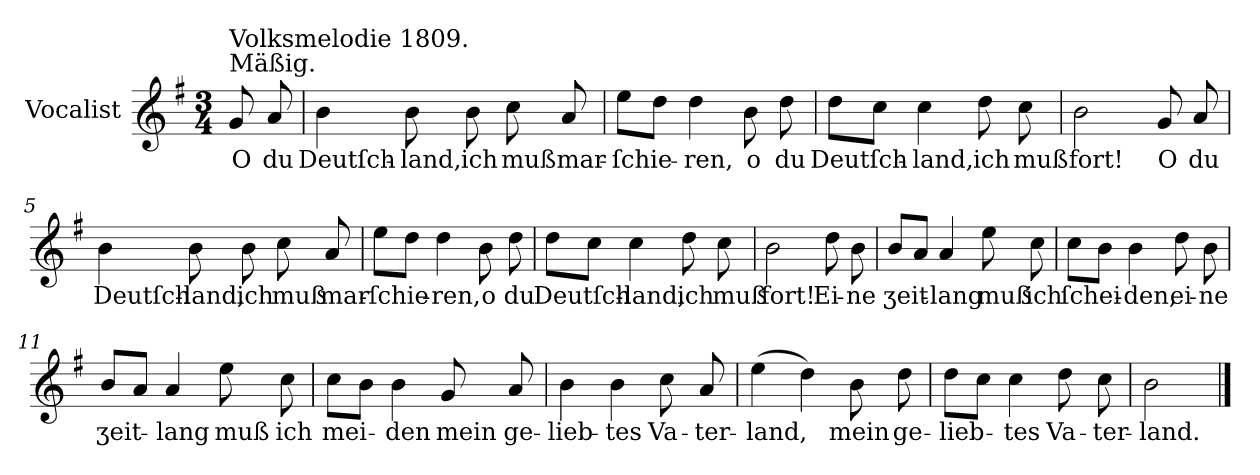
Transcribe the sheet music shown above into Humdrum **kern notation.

**kern	**text
*part1	*part1
*staff1	*staff1
*I"Vocalist	*
*k[f#]	*
*G:	*
*M3/4	*
=	=
!LO:TX:a:t=Mäßig.	!
!LO:TX:a:t=Volksmelodie 1809.	!
8g	O
8a	du
=1	=1
4b	Deutſch-
8b	-land,
8b	ich
8cc	muß
8a	mar-
=2	=2
8eeL	-ſchie-
8ddJ	.
4dd	-ren,
8b	o
8dd	du
=3	=3
8ddL	Deutſch-
8ccJ	.
4cc	-land,
8dd	ich
8cc	muß
=4	=4
2b	fort!
8g	O
8a	du
=5	=5
4b	Deutſch-
8b	-land,
8b	ich
8cc	muß
8a	mar-
=6	=6
8eeL	-ſchie-
8ddJ	.
4dd	-ren,
8b	o
8dd	du
=7	=7
8ddL	Deutſch-
8ccJ	.
4cc	-land,
8dd	ich
8cc	muß
=8	=8
2b	fort!
8dd	Ei-
8b	-ne
=9	=9
8bL	ʒeit-
8aJ	.
4a	-lang
8ee	muß
8cc	ich
=10	=10
8ccL	ſchei-
8bJ	.
4b	-den,
8dd	ei-
8b	-ne
=11	=11
8bL	ʒeit-
8aJ	.
4a	-lang
8ee	muß
8cc	ich
=12	=12
8ccL	mei-
8bJ	.
4b	-den
8g	mein
8a	ge-
=13	=13
4b	-lieb-
4b	-tes
8cc	Va-
8a	-ter-
=14	=14
(4ee	-land,
4dd)	.
8b	mein
8dd	ge-
=15	=15
8ddL	-lieb-
8ccJ	.
4cc	-tes
8dd	Va-
8cc	-ter-
=16	=16
2b	-land.
==	==
*-	*-
